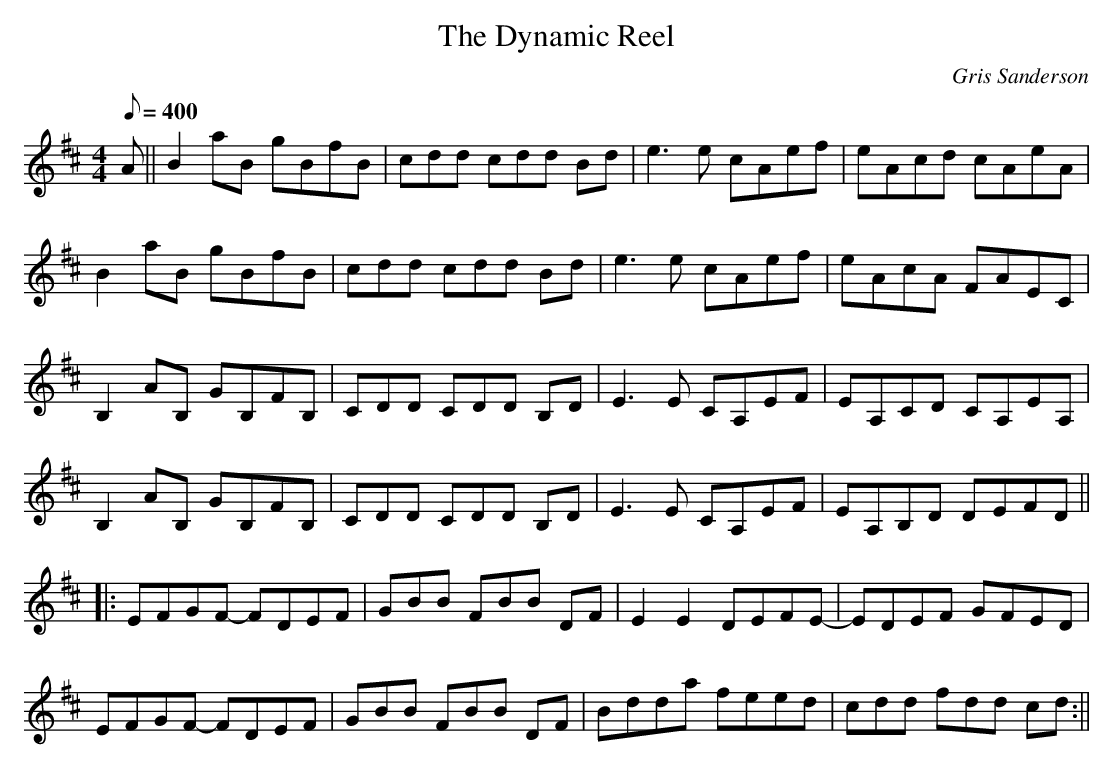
X:1
T:The Dynamic Reel
M:4/4
L:1/8
C:Gris Sanderson
Q:400
K:Bm
A||B2aB gBfB|cdd cdd Bd|e3e cAef|eAcd cAeA|
B2aB gBfB|cdd cdd Bd|e3e cAef|eAcA FAEC|
B,2AB, GB,FB,|CDD CDD B,D|E3E CA,EF|EA,CD CA,EA,|
B,2AB, GB,FB,|CDD CDD B,D|E3E CA,EF|EA,B,D DEFD||
|:EFGF- FDEF|GBB FBB DF|E2E2DEFE-|EDEF GFED|
EFGF- FDEF|GBB FBB DF|Bdda feed|cdd fdd cd:||
